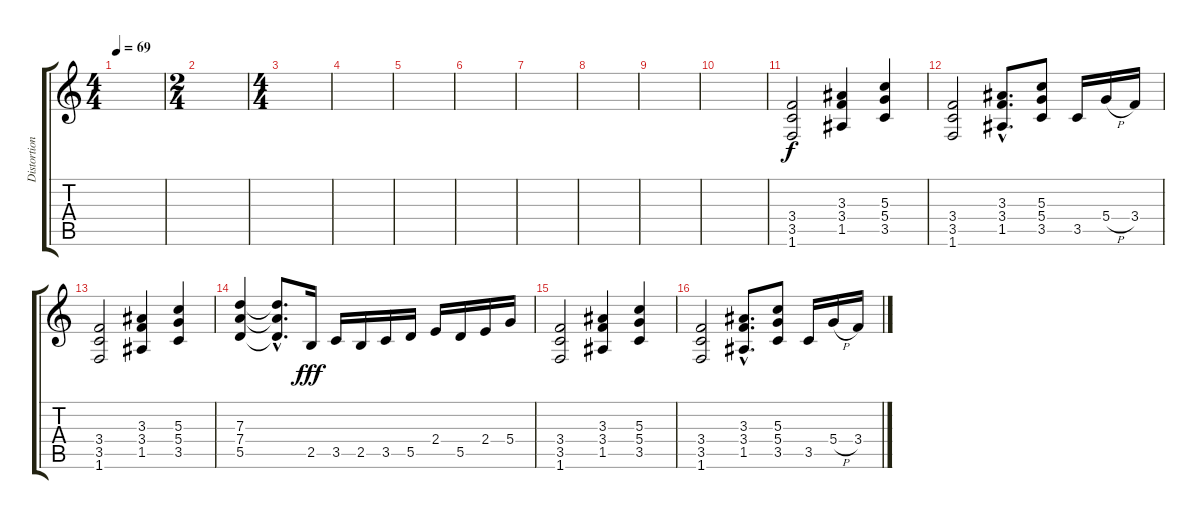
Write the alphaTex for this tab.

\track ("Distortion" "Distortion") {instrument distortionguitar}
\staff {score tabs}
\tuning (E4 B3 G3 D3 A2 E2) {hide}
\ts (4 4)
\tempo 69
\clef g2
\ks c
|
\ts (2 4)
|
\ts (4 4)
|
|
|
|
|
|
|
|
(3.4 3.5 1.6).2 (3.3 3.4 1.5).4 (5.3 5.4 3.5).4 |
(3.4 3.5 1.6).2 (3.3{hac} 3.4{hac} 1.5{hac}).8{d} (5.3 5.4 3.5).8 3.5.16 5.4{h}.16 3.4.16 |
(3.4 3.5 1.6).2 (3.3 3.4 1.5).4 (5.3 5.4 3.5).4 |
(7.3 7.4 5.5).4 (7.3{hac t} 7.4{hac t} 5.5{hac t}).8{d dy f} 2.5.16{dy fff} 3.5.16 2.5.16 3.5.16 5.5.16 2.4.16 5.5.16 2.4.16 5.4.16 |
(3.4 3.5 1.6).2 (3.3 3.4 1.5).4 (5.3 5.4 3.5).4 |
(3.4 3.5 1.6).2 (3.3{hac} 3.4{hac} 1.5{hac}).8{d} (5.3 5.4 3.5).8 3.5.16 5.4{h}.16 3.4.16
